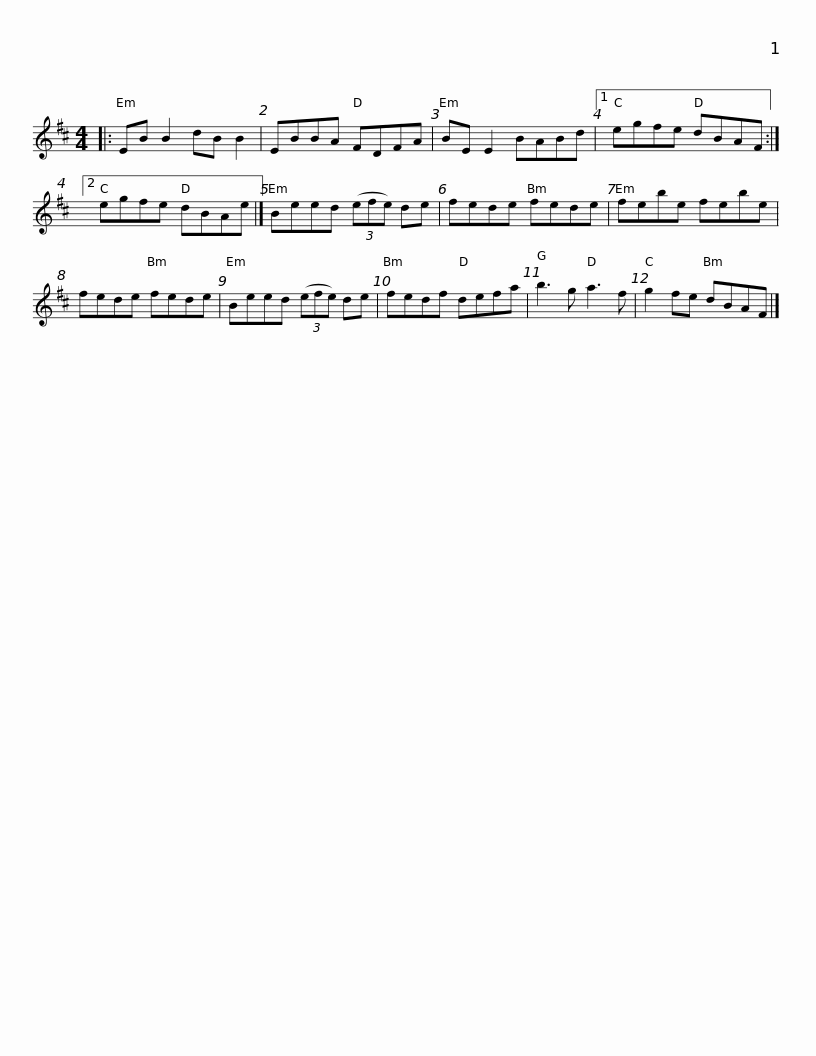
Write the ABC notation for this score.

X:1
L:1/8
M:4/4
I:linebreak $
K:D
V:1 treble
V:1
|: EB B2 dB B2 | EBBA FDFA | BE E2 BABd |1 egfe dBAF :|2 egfe dBAe |]$ %5
 Beed (3(efe) de | fede fede | febe febe | fede fede | Beed (3(efe) de |$ %10
 fedf defa | b3 g a3 f | g2 fe dBAF |] %13
